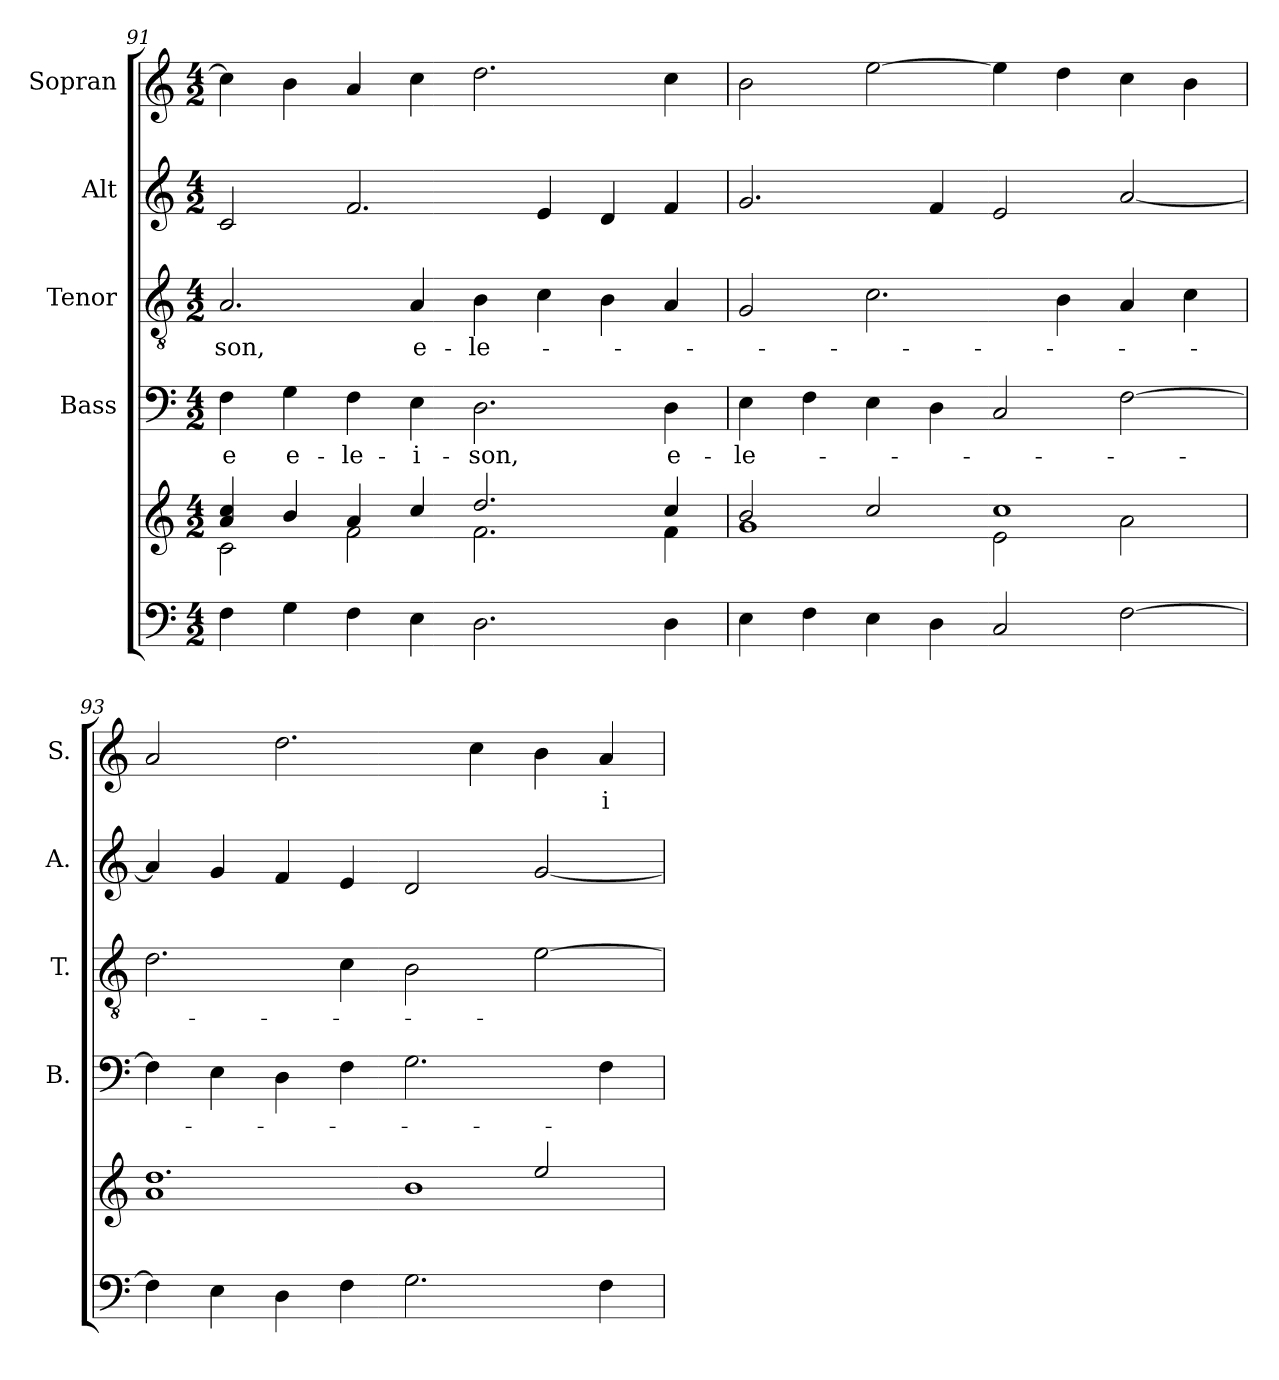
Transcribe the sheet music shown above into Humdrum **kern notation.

**kern	**kern	**kern	**text	**kern	**text	**kern	**kern	**text
*part5	*part5	*part4	*part4	*part3	*part3	*part2	*part1	*part1
*staff6	*staff5	*staff4	*staff4	*staff3	*staff3	*staff2	*staff1	*staff1
*	*	*I"Bass	*	*I"Tenor	*	*I"Alt	*I"Sopran	*
*	*	*I'B.	*	*I'T.	*	*I'A.	*I'S.	*
*clefF4	*clefG2	*clefF4	*	*clefGv2	*	*clefG2	*clefG2	*
*k[]	*k[]	*k[]	*	*k[]	*	*k[]	*k[]	*
*C:	*C:	*C:	*	*C:	*	*C:	*C:	*
*M4/2	*M4/2	*M4/2	*	*M4/2	*	*M4/2	*M4/2	*
=91	=91	=91	=91	=91	=91	=91	=91	=91
*	*^	*	*	*	*	*	*	*
!	!	!	!	!LO:LY:b	!	!LO:LY:b	!	!	!
4F\	4a/ 4cc/	2c\	4F\	-e	2.A/	-son,	2c/	4cc\]	.
!	!	!	!	!LO:LY:b	!	!	!	!	!
4G\	4b/	.	4G\	e-	.	.	.	4b\	.
!	!	!	!	!LO:LY:b	!	!	!	!	!
4F\	4a/	2f\	4F\	-le-	.	.	2.f/	4a/	.
!	!	!	!	!LO:LY:b	!	!LO:LY:b	!	!	!
4E\	4cc/	.	4E\	-i-	4A/	e-	.	4cc\	.
!	!	!	!	!LO:LY:b	!	!LO:LY:b	!	!	!
2.D\	2.dd/	2.f\	2.D\	-son,	4B\	-le-	.	2.dd\	.
.	.	.	.	.	4c\	.	4e/	.	.
.	.	.	.	.	4B\	.	4d/	.	.
!	!	!	!	!LO:LY:b	!	!	!	!	!
4D\	4cc/	4f\	4D\	e-	4A/	.	4f/	4cc\	.
=92	=92	=92	=92	=92	=92	=92	=92	=92	=92
!	!	!	!	!LO:LY:b	!	!	!	!	!
4E\	2b/	1g	4E\	-le-	2G/	.	2.g/	2b\	.
4F\	.	.	4F\	.	.	.	.	.	.
4E\	2cc/	.	4E\	.	2.c\	.	.	[2ee\	.
4D\	.	.	4D\	.	.	.	4f/	.	.
2C/	1cc	2e\	2C/	.	.	.	2e/	4ee\]	.
.	.	.	.	.	4B\	.	.	4dd\	.
[2F\	.	2a\	[2F\	.	4A/	.	[2a/	4cc\	.
.	.	.	.	.	4c\	.	.	4b\	.
=93	=93	=93	=93	=93	=93	=93	=93	=93	=93
4F\]	1.dd	1a	4F\]	.	2.d\	.	4a/]	2a/	.
4E\	.	.	4E\	.	.	.	4g/	.	.
4D\	.	.	4D\	.	.	.	4f/	2.dd\	.
4F\	.	.	4F\	.	4c\	.	4e/	.	.
2.G\	.	1b	2.G\	.	2B\	.	2d/	.	.
.	.	.	.	.	.	.	.	4cc\	.
.	2ee/	.	.	.	[2e\	.	[2g/	4b\	.
!	!	!	!	!	!	!	!	!	!LO:LY:b
4F\	.	.	4F\	.	.	.	.	4a/	-i-
*	*v	*v	*	*	*	*	*	*	*
=	=	=	=	=	=	=	=	=
*-	*-	*-	*-	*-	*-	*-	*-	*-
